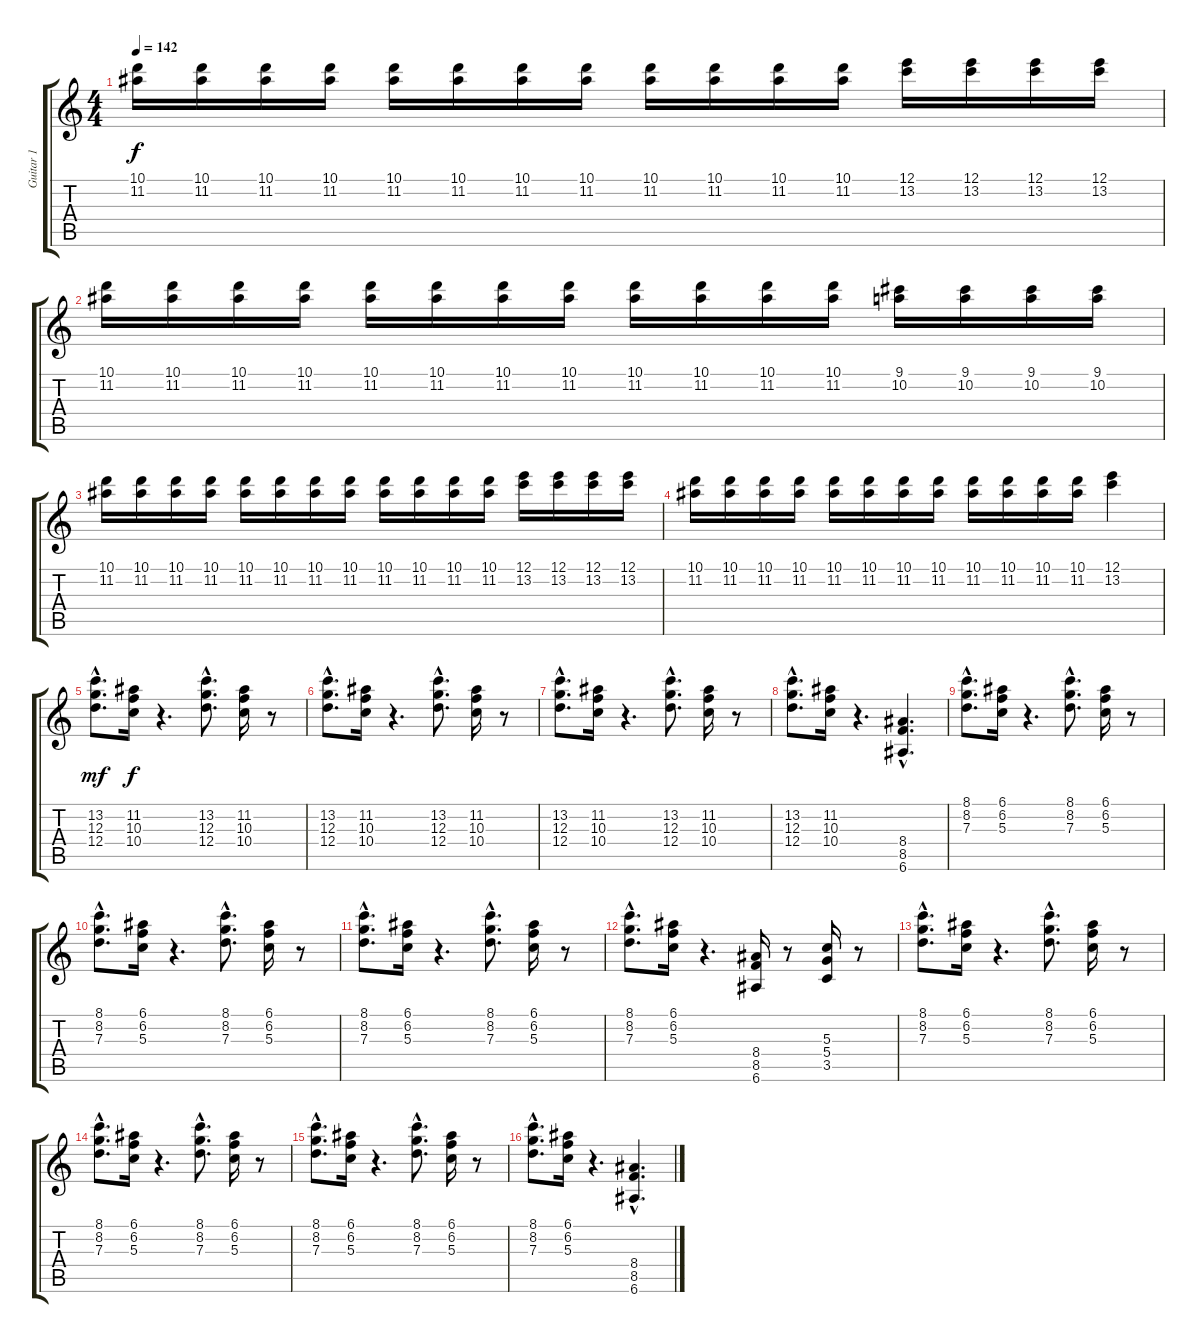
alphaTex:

\track ("Guitar 1" "Guitar 1") {instrument distortionguitar}
\staff {score tabs}
\tuning (E4 B3 G3 D3 A2 E2) {hide}
\ts (4 4)
\tempo 142
\clef g2
\ks c
(10.1 11.2).16{dy f volume 8} (10.1 11.2).16 (10.1 11.2).16 (10.1 11.2).16 (10.1 11.2).16 (10.1 11.2).16 (10.1 11.2).16 (10.1 11.2).16 (10.1 11.2).16 (10.1 11.2).16 (10.1 11.2).16 (10.1 11.2).16 (12.1 13.2).16 (12.1 13.2).16 (12.1 13.2).16 (12.1 13.2).16 |
(10.1 11.2).16 (10.1 11.2).16 (10.1 11.2).16 (10.1 11.2).16 (10.1 11.2).16 (10.1 11.2).16 (10.1 11.2).16 (10.1 11.2).16 (10.1 11.2).16 (10.1 11.2).16 (10.1 11.2).16 (10.1 11.2).16 (9.1 10.2).16 (9.1 10.2).16 (9.1 10.2).16 (9.1 10.2).16 |
(10.1 11.2).16 (10.1 11.2).16 (10.1 11.2).16 (10.1 11.2).16 (10.1 11.2).16 (10.1 11.2).16 (10.1 11.2).16 (10.1 11.2).16 (10.1 11.2).16 (10.1 11.2).16 (10.1 11.2).16 (10.1 11.2).16 (12.1 13.2).16 (12.1 13.2).16 (12.1 13.2).16 (12.1 13.2).16 |
(10.1 11.2).16 (10.1 11.2).16 (10.1 11.2).16 (10.1 11.2).16 (10.1 11.2).16 (10.1 11.2).16 (10.1 11.2).16 (10.1 11.2).16 (10.1 11.2).16 (10.1 11.2).16 (10.1 11.2).16 (10.1 11.2).16 (12.1 13.2).4 |
(13.2{hac} 12.3{hac} 12.4{hac}).8{d dy mf volume 10} (11.2 10.3 10.4).16{dy f} r.4{d} (13.2{hac} 12.3{hac} 12.4{hac}).8{d} (11.2 10.3 10.4).16 r.8 |
(13.2{hac} 12.3{hac} 12.4{hac}).8{d} (11.2 10.3 10.4).16 r.4{d} (13.2{hac} 12.3{hac} 12.4{hac}).8{d} (11.2 10.3 10.4).16 r.8 |
(13.2{hac} 12.3{hac} 12.4{hac}).8{d} (11.2 10.3 10.4).16 r.4{d} (13.2{hac} 12.3{hac} 12.4{hac}).8{d} (11.2 10.3 10.4).16 r.8 |
(13.2{hac} 12.3{hac} 12.4{hac}).8{d} (11.2 10.3 10.4).16 r.4{d} (8.4{hac} 8.5{hac} 6.6{hac}).4{d} |
(8.1{hac} 8.2{hac} 7.3{hac}).8{d} (6.1 6.2 5.3).16 r.4{d} (8.1{hac} 8.2{hac} 7.3{hac}).8{d} (6.1 6.2 5.3).16 r.8 |
(8.1{hac} 8.2{hac} 7.3{hac}).8{d} (6.1 6.2 5.3).16 r.4{d} (8.1{hac} 8.2{hac} 7.3{hac}).8{d} (6.1 6.2 5.3).16 r.8 |
(8.1{hac} 8.2{hac} 7.3{hac}).8{d} (6.1 6.2 5.3).16 r.4{d} (8.1{hac} 8.2{hac} 7.3{hac}).8{d} (6.1 6.2 5.3).16 r.8 |
(8.1{hac} 8.2{hac} 7.3{hac}).8{d} (6.1 6.2 5.3).16 r.4{d} (8.4 8.5 6.6).16 r.8 (5.3 5.4 3.5).16 r.8 |
(8.1{hac} 8.2{hac} 7.3{hac}).8{d} (6.1 6.2 5.3).16 r.4{d} (8.1{hac} 8.2{hac} 7.3{hac}).8{d} (6.1 6.2 5.3).16 r.8 |
(8.1{hac} 8.2{hac} 7.3{hac}).8{d} (6.1 6.2 5.3).16 r.4{d} (8.1{hac} 8.2{hac} 7.3{hac}).8{d} (6.1 6.2 5.3).16 r.8 |
(8.1{hac} 8.2{hac} 7.3{hac}).8{d} (6.1 6.2 5.3).16 r.4{d} (8.1{hac} 8.2{hac} 7.3{hac}).8{d} (6.1 6.2 5.3).16 r.8 |
(8.1{hac} 8.2{hac} 7.3{hac}).8{d} (6.1 6.2 5.3).16 r.4{d} (8.4{hac} 8.5{hac} 6.6{hac}).4{d}
